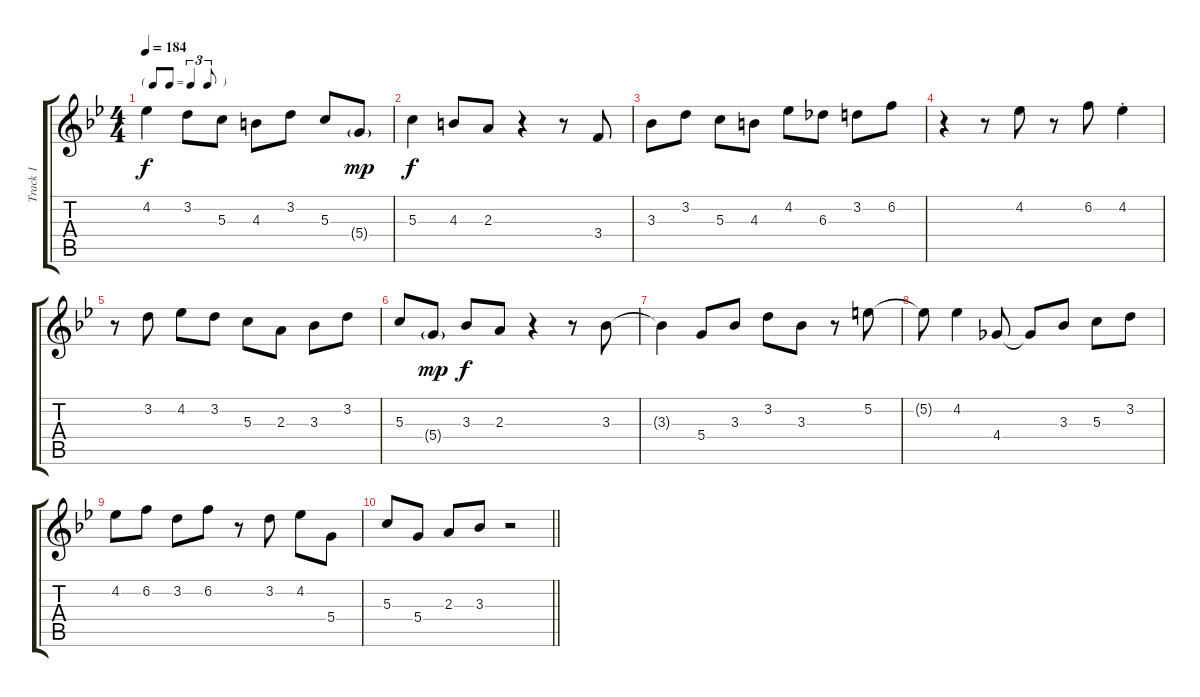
\track ("Track 1" "Track 1") {instrument electricguitarjazz}
\staff {score tabs}
\tuning (E4 B3 G3 D3 A2 E2) {hide}
\ts (4 4)
\tf triplet8th
\tempo 184
\clef g2
\ks bb
4.2{t}.4{dy f} 3.2.8 5.3.8 4.3.8 3.2.8 5.3.8 5.4{g}.8{dy mp} |
5.3.4{dy f} 4.3.8 2.3.8 r.4 r.8 3.4.8 |
3.3.8 3.2.8 5.3.8 4.3.8 4.2.8 6.3.8 3.2.8 6.2.8 |
r.4 r.8 4.2.8 r.8 6.2.8 4.2{st}.4 |
r.8 3.2.8 4.2.8 3.2.8 5.3.8 2.3.8 3.3.8 3.2.8 |
5.3.8 5.4{g}.8{dy mp} 3.3.8{dy f} 2.3.8 r.4 r.8 3.3.8 |
3.3{t}.4 5.4.8 3.3.8 3.2.8 3.3.8 r.8 5.2.8 |
5.2{t}.8 4.2.4 4.4.8 4.4{t}.8 3.3.8 5.3.8 3.2.8 |
4.2.8 6.2.8 3.2.8 6.2.8 r.8 3.2.8 4.2.8 5.4.8 |
\barLineRight lightlight
5.3.8 5.4.8 2.3.8 3.3.8 r.2
